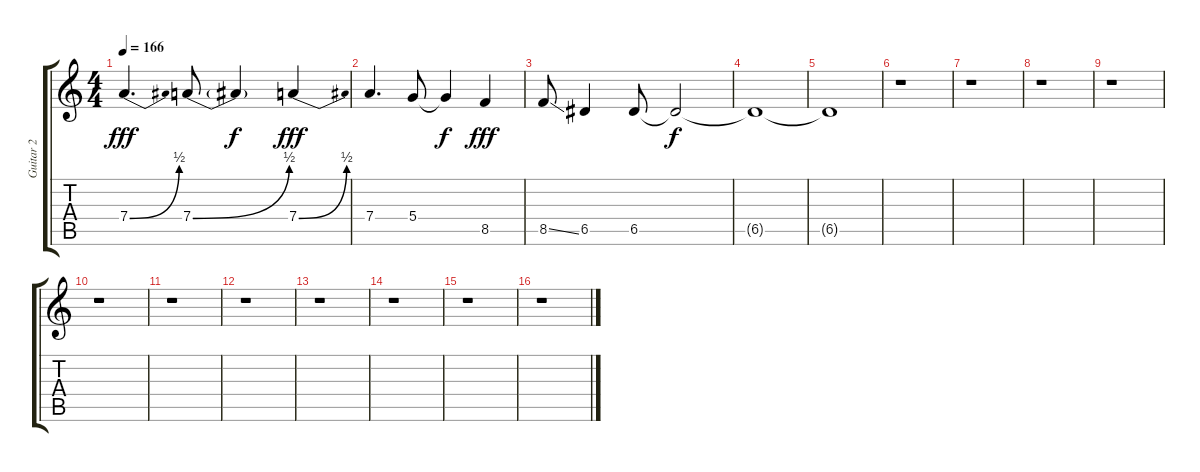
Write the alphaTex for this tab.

\track ("Guitar 2" "Guitar 2") {instrument distortionguitar}
\staff {score tabs}
\tuning (E4 B3 G3 D3 A2 E2) {hide}
\ts (4 4)
\tempo 166
\clef g2
\ks c
7.4{be (bend 0 0 60 2)}.4{d dy fff} 7.4{be (bend 0 0 60 2)}.8 7.4{t}.4{dy f} 7.4{be (bend 0 0 60 2)}.4{dy fff} |
7.4.4{d} 5.4.8 5.4{t}.4{dy f} 8.5.4{dy fff} |
8.5{ss}.8 6.5.4 6.5.8 6.5{t}.2{dy f} |
6.5{t}.1 |
6.5{t}.1 |
r.1 |
r.1 |
r.1 |
r.1 |
r.1 |
r.1 |
r.1 |
r.1 |
r.1 |
r.1 |
r.1
